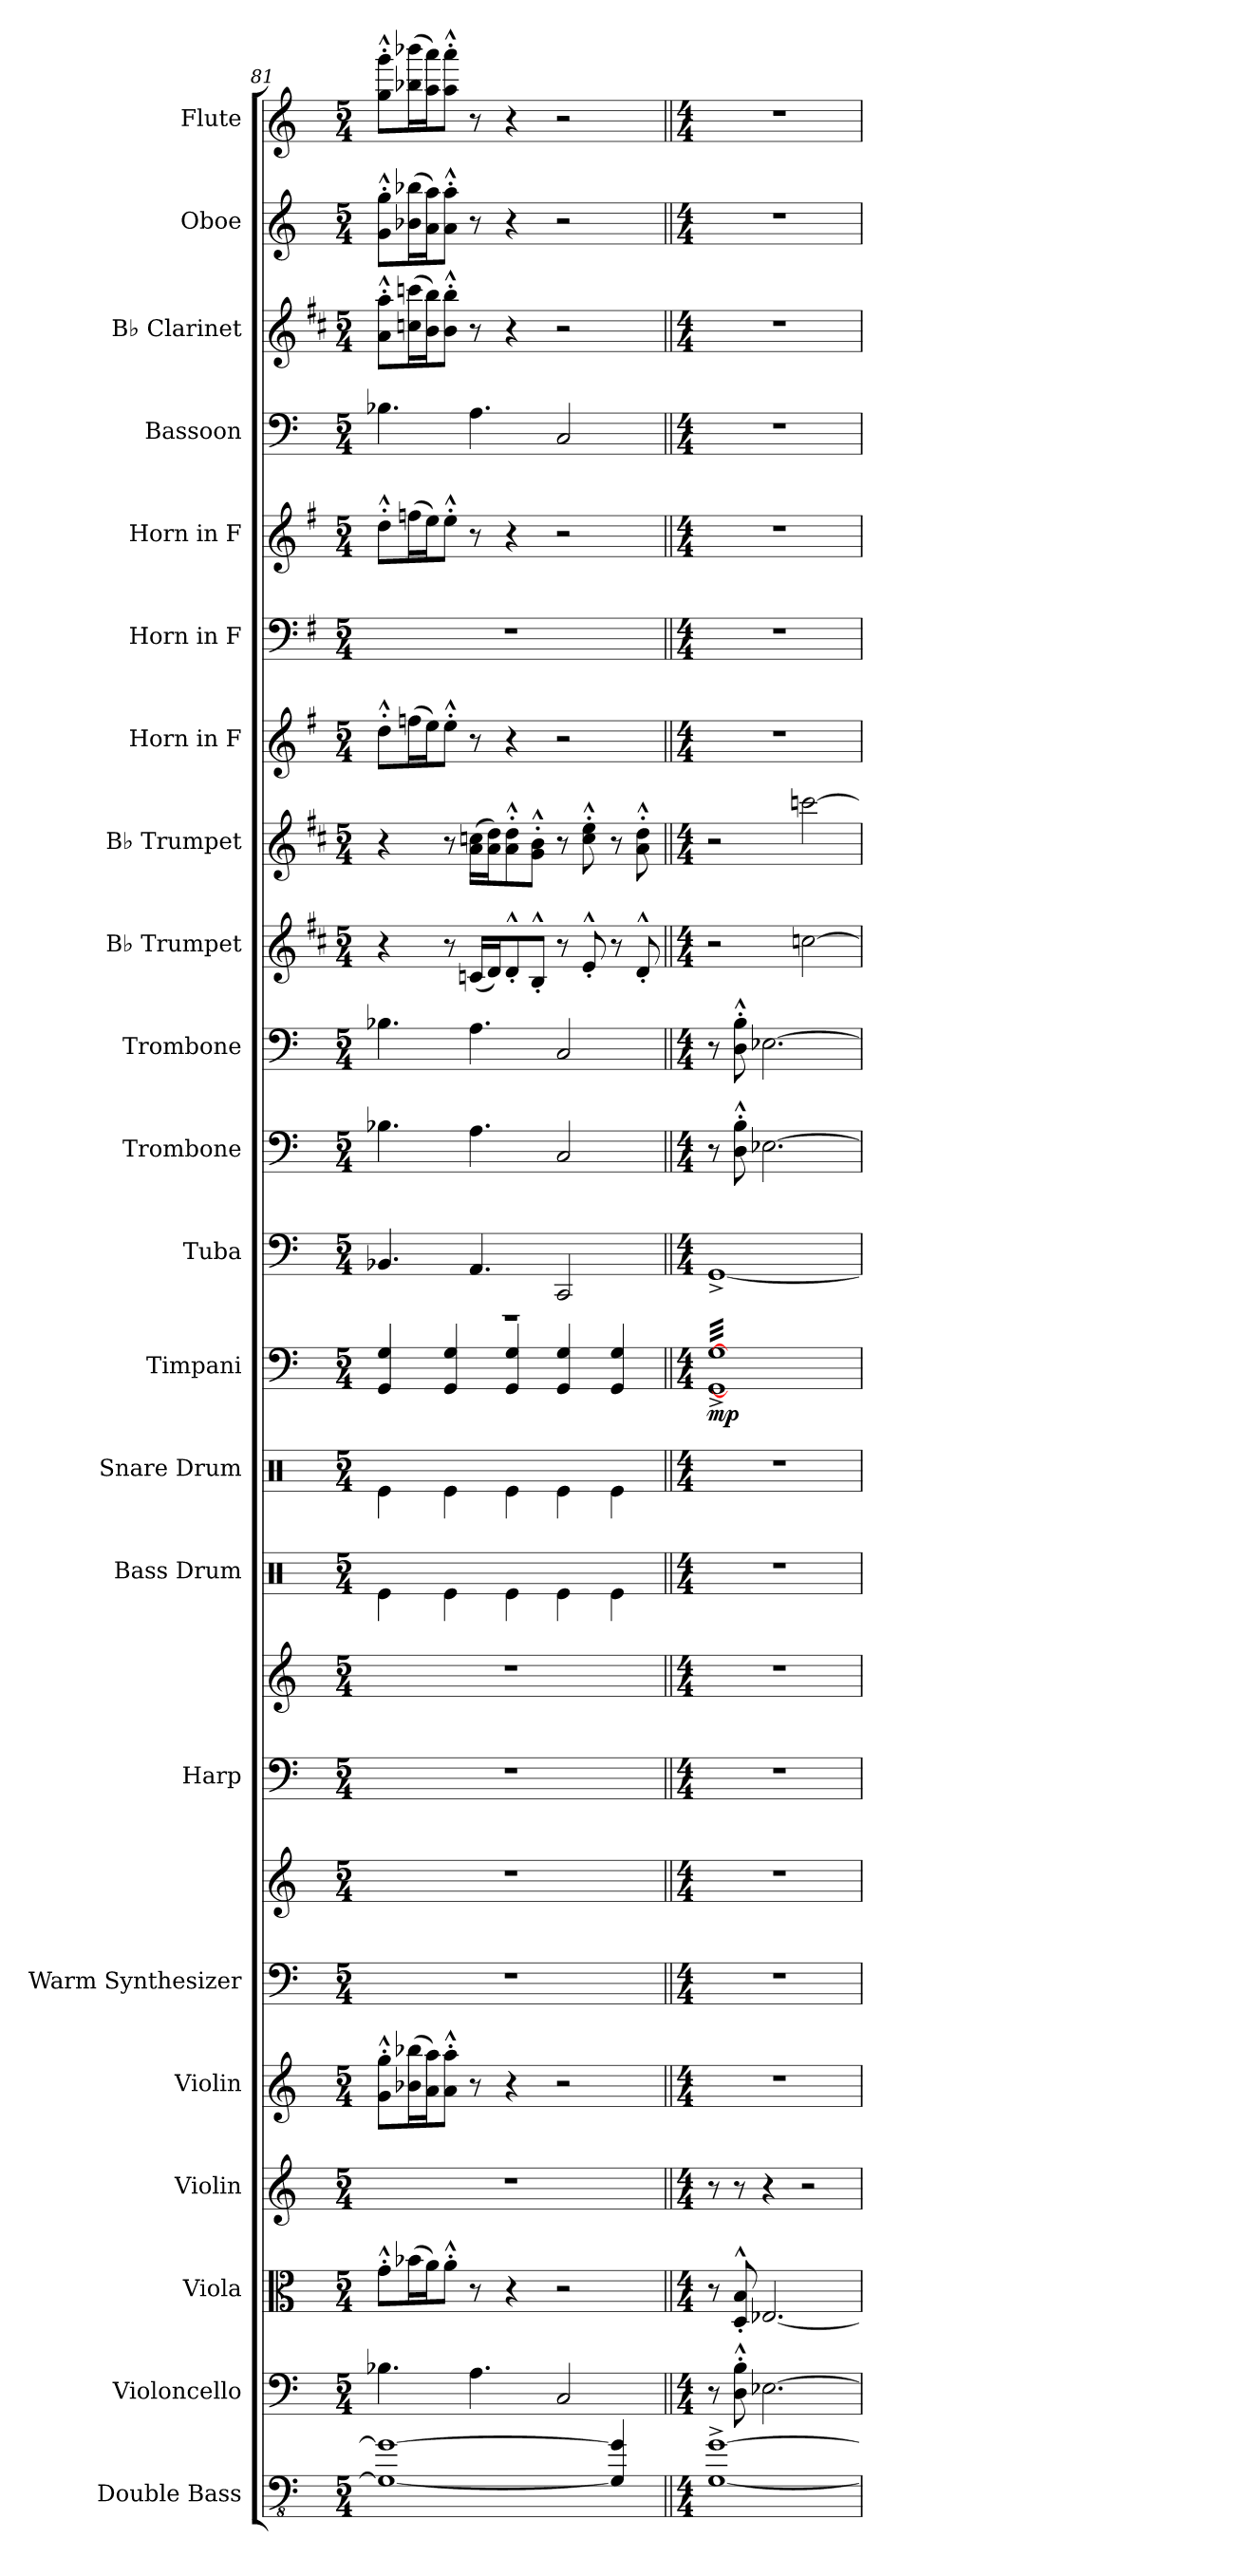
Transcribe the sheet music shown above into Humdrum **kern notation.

**kern	**kern	**kern	**kern	**kern	**kern	**kern	**kern	**kern	**kern	**kern	**kern	**dynam	**kern	**kern	**kern	**kern	**kern	**kern	**kern	**kern	**kern	**kern	**kern	**kern
*part22	*part21	*part20	*part19	*part18	*part17	*part17	*part16	*part16	*part15	*part14	*part13	*part13	*part12	*part11	*part10	*part9	*part8	*part7	*part6	*part5	*part4	*part3	*part2	*part1
*staff24	*staff23	*staff22	*staff21	*staff20	*staff19	*staff18	*staff17	*staff16	*staff15	*staff14	*staff13	*staff13	*staff12	*staff11	*staff10	*staff9	*staff8	*staff7	*staff6	*staff5	*staff4	*staff3	*staff2	*staff1
*I"Double Bass	*I"Violoncello	*I"Viola	*I"Violin	*I"Violin	*I"Warm Synthesizer	*	*I"Harp	*	*I"Bass Drum	*I"Snare Drum	*I"Timpani	*	*I"Tuba	*I"Trombone	*I"Trombone	*I"B♭ Trumpet	*I"B♭ Trumpet	*I"Horn in F	*I"Horn in F	*I"Horn in F	*I"Bassoon	*I"B♭ Clarinet	*I"Oboe	*I"Flute
*I'Db.	*I'Vc.	*I'Vla.	*I'Vln.	*I'Vln.	*I'Synth.	*	*I'Hrp.	*	*I'B. Dr.	*I'Sn. Dr.	*I'Timp.	*	*I'Tba.	*I'Tbn.	*I'Tbn.	*I'B♭ Tpt.	*I'B♭ Tpt.	*	*	*	*I'Bsn.	*I'B♭ Cl.	*I'Ob.	*I'Fl.
*clefFv4	*clefF4	*clefC3	*clefG2	*clefG2	*clefF4	*clefG2	*clefF4	*clefG2	*clefX	*clefX	*clefF4	*	*clefF4	*clefF4	*clefF4	*clefG2	*clefG2	*clefG2	*clefF4	*clefG2	*clefF4	*clefG2	*clefG2	*clefG2
*ITrd7c12	*	*	*	*	*	*	*	*	*	*	*	*	*	*	*	*ITrd1c2	*ITrd1c2	*ITrd4c7	*ITrd4c7	*ITrd4c7	*	*ITrd1c2	*	*
*k[]	*k[]	*k[]	*k[]	*k[]	*k[]	*k[]	*k[]	*k[]	*k[]	*k[]	*k[]	*	*k[]	*k[]	*k[]	*k[]	*k[]	*k[]	*k[]	*k[]	*k[]	*k[]	*k[]	*k[]
*M5/4	*M5/4	*M5/4	*M5/4	*M5/4	*M5/4	*M5/4	*M5/4	*M5/4	*M5/4	*M5/4	*M5/4	*	*M5/4	*M5/4	*M5/4	*M5/4	*M5/4	*M5/4	*M5/4	*M5/4	*M5/4	*M5/4	*M5/4	*M5/4
=81	=81	=81	=81	=81	=81	=81	=81	=81	=81	=81	=81	=81	=81	=81	=81	=81	=81	=81	=81	=81	=81	=81	=81	=81
*	*	*	*	*	*	*	*	*	*	*	*	*	*^	*	*	*	*	*	*	*	*	*	*	*
1GGG_ 1GG_	4.B-X\	8g'^^\L	4%5r	8g\'^^ 8gg\'^^L	4%5r	4%5r	4%5r	4%5r	4Re\	4Re\	4GG/ 4G/	.	4.BB-X/	4%5r	4.B-X\	4.B-X\	4r	4r	8g'^^\L	4%5r	8g'^^\L	4.B-X\	8g\'^^ 8gg\'^^L	8g\'^^ 8gg\'^^L	8gg\'^^ 8ggg\'^^L
.	.	(16b-X\L	.	(16b-X\ 16bb-X\L	.	.	.	.	.	.	.	.	.	.	.	.	.	.	(16b-X\L	.	(16b-X\L	.	(16b-X\ 16bb-X\L	(16b-X\ 16bb-X\L	(16bb-X\ 16bbb-X\L
.	.	16a\J)	.	16a\ 16aa\J)	.	.	.	.	.	.	.	.	.	.	.	.	.	.	16a\J)	.	16a\J)	.	16a\ 16aa\J)	16a\ 16aa\J)	16aa\ 16aaa\J)
.	.	8a^^'\J	.	8a\^^' 8aa\^^'J	.	.	.	.	4Re\	4Re\	4GG/ 4G/	.	.	.	.	.	8r	8r	8a^^'\J	.	8a^^'\J	.	8a\^^' 8aa\^^'J	8a\^^' 8aa\^^'J	8aa\^^' 8aaa\^^'J
.	4.A\	8r	.	8r	.	.	.	.	.	.	.	.	4.AA/	.	4.A\	4.A\	(16B-X/LL	(16g\ 16b-X\LL	8r	.	8r	4.A\	8r	8r	8r
.	.	.	.	.	.	.	.	.	.	.	.	.	.	.	.	.	16c/J)	16g\ 16cc\J)	.	.	.	.	.	.	.
.	.	4r	.	4r	.	.	.	.	4Re\	4Re\	4GG/ 4G/	.	.	.	.	.	8c^^'/	8g\^^' 8cc\^^'	4r	.	4r	.	4r	4r	4r
.	.	.	.	.	.	.	.	.	.	.	.	.	.	.	.	.	8A^^'/J	8f\^^' 8a\^^'J	.	.	.	.	.	.	.
.	2C/	2r	.	2r	.	.	.	.	4Re\	4Re\	4GG/ 4G/	.	2CC/	.	2C/	2C/	8r	8r	2r	.	2r	2C/	2r	2r	2r
.	.	.	.	.	.	.	.	.	.	.	.	.	.	.	.	.	8d^^'/	8b-\^^' 8dd\^^'	.	.	.	.	.	.	.
4GGG/] 4GG/]	.	.	.	.	.	.	.	.	4Re\	4Re\	4GG/ 4G/	.	.	.	.	.	8r	8r	.	.	.	.	.	.	.
.	.	.	.	.	.	.	.	.	.	.	.	.	.	.	.	.	8c^^'/	8g\^^' 8cc\^^'	.	.	.	.	.	.	.
*	*	*	*	*	*	*	*	*	*	*	*	*	*v	*v	*	*	*	*	*	*	*	*	*	*	*
=82||	=82||	=82||	=82||	=82||	=82||	=82||	=82||	=82||	=82||	=82||	=82||	=82||	=82||	=82||	=82||	=82||	=82||	=82||	=82||	=82||	=82||	=82||	=82||	=82||
*M4/4	*M4/4	*M4/4	*M4/4	*M4/4	*M4/4	*M4/4	*M4/4	*M4/4	*M4/4	*M4/4	*M4/4	*	*M4/4	*M4/4	*M4/4	*M4/4	*M4/4	*M4/4	*M4/4	*M4/4	*M4/4	*M4/4	*M4/4	*M4/4
!	!	!	!	!	!	!	!	!	!	!	!	!LO:DY:b	!	!	!	!	!	!	!	!	!	!	!	!
*	*	*	*	*	*	*	*	*	*	*	*tremolo	*	*	*	*	*	*	*	*	*	*	*	*	*
[1GGG^ [1GG^	8r	8r	8r	1r	1r	1r	1r	1r	1r	1r	[32GG^ [32G^LLL	mp	[1GG^	8r	8r	2r	2r	1r	1r	1r	1r	1r	1r	1r
.	.	.	.	.	.	.	.	.	.	.	32GG^ 32G^	.	.	.	.	.	.	.	.	.	.	.	.	.
.	.	.	.	.	.	.	.	.	.	.	32GG^ 32G^	.	.	.	.	.	.	.	.	.	.	.	.	.
.	.	.	.	.	.	.	.	.	.	.	32GG^ 32G^	.	.	.	.	.	.	.	.	.	.	.	.	.
.	8D\^^' 8B\^^'	8D/^^' 8B/^^'	8r	.	.	.	.	.	.	.	32GG^ 32G^	.	.	8D\^^' 8B\^^'	8D\^^' 8B\^^'	.	.	.	.	.	.	.	.	.
.	.	.	.	.	.	.	.	.	.	.	32GG^ 32G^	.	.	.	.	.	.	.	.	.	.	.	.	.
.	.	.	.	.	.	.	.	.	.	.	32GG^ 32G^	.	.	.	.	.	.	.	.	.	.	.	.	.
.	.	.	.	.	.	.	.	.	.	.	32GG^ 32G^	.	.	.	.	.	.	.	.	.	.	.	.	.
.	[2.E-X\	[2.E-X/	4r	.	.	.	.	.	.	.	32GG^ 32G^	.	.	[2.E-X\	[2.E-X\	.	.	.	.	.	.	.	.	.
.	.	.	.	.	.	.	.	.	.	.	32GG^ 32G^	.	.	.	.	.	.	.	.	.	.	.	.	.
.	.	.	.	.	.	.	.	.	.	.	32GG^ 32G^	.	.	.	.	.	.	.	.	.	.	.	.	.
.	.	.	.	.	.	.	.	.	.	.	32GG^ 32G^	.	.	.	.	.	.	.	.	.	.	.	.	.
.	.	.	.	.	.	.	.	.	.	.	32GG^ 32G^	.	.	.	.	.	.	.	.	.	.	.	.	.
.	.	.	.	.	.	.	.	.	.	.	32GG^ 32G^	.	.	.	.	.	.	.	.	.	.	.	.	.
.	.	.	.	.	.	.	.	.	.	.	32GG^ 32G^	.	.	.	.	.	.	.	.	.	.	.	.	.
.	.	.	.	.	.	.	.	.	.	.	32GG^ 32G^	.	.	.	.	.	.	.	.	.	.	.	.	.
.	.	.	2r	.	.	.	.	.	.	.	32GG^ 32G^	.	.	.	.	[2b-X\	[2bb-X\	.	.	.	.	.	.	.
.	.	.	.	.	.	.	.	.	.	.	32GG^ 32G^	.	.	.	.	.	.	.	.	.	.	.	.	.
.	.	.	.	.	.	.	.	.	.	.	32GG^ 32G^	.	.	.	.	.	.	.	.	.	.	.	.	.
.	.	.	.	.	.	.	.	.	.	.	32GG^ 32G^	.	.	.	.	.	.	.	.	.	.	.	.	.
.	.	.	.	.	.	.	.	.	.	.	32GG^ 32G^	.	.	.	.	.	.	.	.	.	.	.	.	.
.	.	.	.	.	.	.	.	.	.	.	32GG^ 32G^	.	.	.	.	.	.	.	.	.	.	.	.	.
.	.	.	.	.	.	.	.	.	.	.	32GG^ 32G^	.	.	.	.	.	.	.	.	.	.	.	.	.
.	.	.	.	.	.	.	.	.	.	.	32GG^ 32G^	.	.	.	.	.	.	.	.	.	.	.	.	.
.	.	.	.	.	.	.	.	.	.	.	32GG^ 32G^	.	.	.	.	.	.	.	.	.	.	.	.	.
.	.	.	.	.	.	.	.	.	.	.	32GG^ 32G^	.	.	.	.	.	.	.	.	.	.	.	.	.
.	.	.	.	.	.	.	.	.	.	.	32GG^ 32G^	.	.	.	.	.	.	.	.	.	.	.	.	.
.	.	.	.	.	.	.	.	.	.	.	32GG^ 32G^	.	.	.	.	.	.	.	.	.	.	.	.	.
.	.	.	.	.	.	.	.	.	.	.	32GG^ 32G^	.	.	.	.	.	.	.	.	.	.	.	.	.
.	.	.	.	.	.	.	.	.	.	.	32GG^ 32G^	.	.	.	.	.	.	.	.	.	.	.	.	.
.	.	.	.	.	.	.	.	.	.	.	32GG^ 32G^	.	.	.	.	.	.	.	.	.	.	.	.	.
.	.	.	.	.	.	.	.	.	.	.	32GG^ 32G^JJJ	.	.	.	.	.	.	.	.	.	.	.	.	.
*	*	*	*	*	*	*	*	*	*	*	*Xtremolo	*	*	*	*	*	*	*	*	*	*	*	*	*
=	=	=	=	=	=	=	=	=	=	=	=	=	=	=	=	=	=	=	=	=	=	=	=	=
*-	*-	*-	*-	*-	*-	*-	*-	*-	*-	*-	*-	*-	*-	*-	*-	*-	*-	*-	*-	*-	*-	*-	*-	*-
